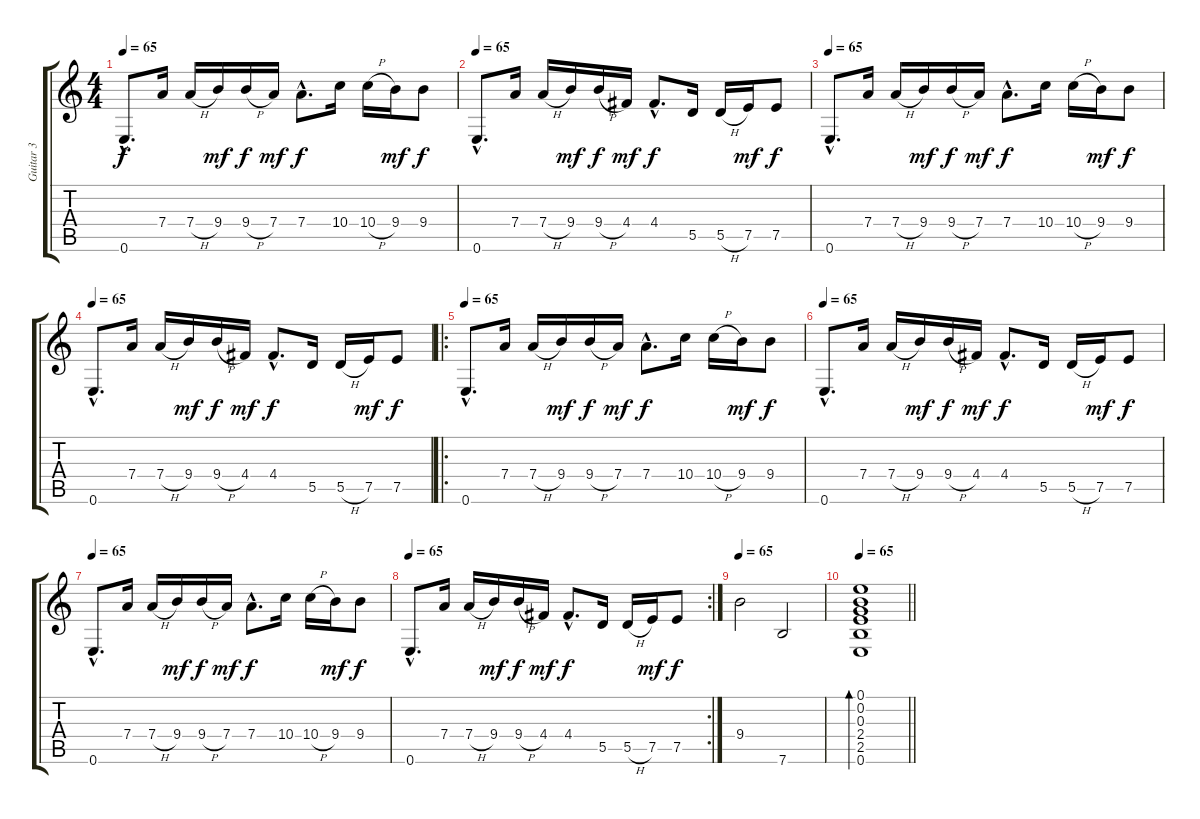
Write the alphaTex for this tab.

\track ("Guitar 3" "Guitar 3") {instrument acousticguitarsteel}
\staff {score tabs}
\tuning (E4 B3 G3 D3 A2 E2) {hide}
\ts (4 4)
\tempo 65
\clef g2
\ks c
0.6{hac}.8{d dy f volume 13 balance 2 instrument acousticguitarsteel} 7.4.16 7.4{h}.16 9.4.16{dy mf} 9.4{h}.16{dy f} 7.4.16{dy mf} 7.4{hac}.8{d dy f} 10.4.16 10.4{h}.16 9.4.16{dy mf} 9.4.8{dy f} |
\tempo 65
0.6{hac}.8{d} 7.4.16 7.4{h}.16 9.4.16{dy mf} 9.4{h}.16{dy f} 4.4.16{dy mf} 4.4{hac}.8{d dy f} 5.5.16 5.5{h}.16 7.5.16{dy mf} 7.5.8{dy f} |
\tempo 65
0.6{hac}.8{d balance 2} 7.4.16 7.4{h}.16 9.4.16{dy mf} 9.4{h}.16{dy f} 7.4.16{dy mf} 7.4{hac}.8{d dy f} 10.4.16 10.4{h}.16 9.4.16{dy mf} 9.4.8{dy f} |
\tempo 65
0.6{hac}.8{d balance 2} 7.4.16 7.4{h}.16 9.4.16{dy mf} 9.4{h}.16{dy f} 4.4.16{dy mf} 4.4{hac}.8{d dy f} 5.5.16 5.5{h}.16 7.5.16{dy mf} 7.5.8{dy f} |
\ro
\tempo 65
0.6{hac}.8{d balance 2} 7.4.16 7.4{h}.16 9.4.16{dy mf} 9.4{h}.16{dy f} 7.4.16{dy mf} 7.4{hac}.8{d dy f} 10.4.16 10.4{h}.16 9.4.16{dy mf} 9.4.8{dy f} |
\tempo 65
0.6{hac}.8{d balance 2} 7.4.16 7.4{h}.16 9.4.16{dy mf} 9.4{h}.16{dy f} 4.4.16{dy mf} 4.4{hac}.8{d dy f} 5.5.16 5.5{h}.16 7.5.16{dy mf} 7.5.8{dy f} |
\tempo 65
0.6{hac}.8{d balance 2} 7.4.16 7.4{h}.16 9.4.16{dy mf} 9.4{h}.16{dy f} 7.4.16{dy mf} 7.4{hac}.8{d dy f} 10.4.16 10.4{h}.16 9.4.16{dy mf} 9.4.8{dy f} |
\rc 2
\tempo 65
0.6{hac}.8{d balance 2} 7.4.16 7.4{h}.16 9.4.16{dy mf} 9.4{h}.16{dy f} 4.4.16{dy mf} 4.4{hac}.8{d dy f} 5.5.16 5.5{h}.16 7.5.16{dy mf} 7.5.8{dy f} |
\tempo 65
9.4.2 7.6.2 |
\tempo 65
\barLineRight lightlight
(0.1 0.2 0.3 2.4 2.5 0.6).1{bd 240}
